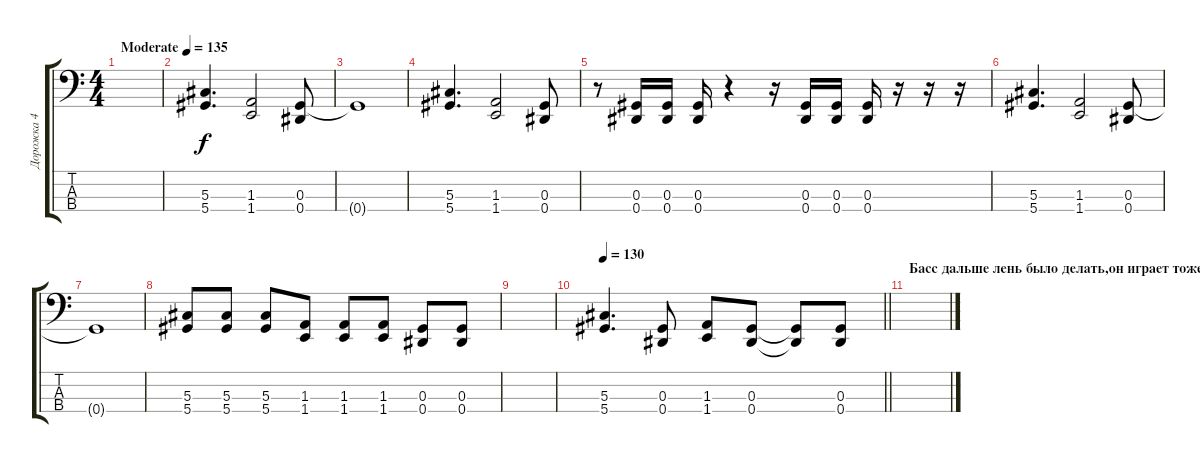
\track ("Дорожка 4" "Дорожка 4") {instrument electricbasspick}
\staff {score tabs}
\tuning (Db2 Ab2 Eb1 Ab1) {hide}
\ts (4 4)
\tempo (135 "Moderate")
\tempo 131
\tempo (135 "Moderate")
\clef f4
\ks c
|
(5.3 5.4).4{d} (1.3 1.4).2 (0.3 0.4).8 |
0.4{t}.1 |
(5.3 5.4).4{d} (1.3 1.4).2 (0.3 0.4).8 |
r.8 (0.3 0.4).16 (0.3 0.4).16 (0.3 0.4).16 r.4 r.16 (0.3 0.4).16 (0.3 0.4).16 (0.3 0.4).16 r.16 r.16 r.16 |
(5.3 5.4).4{d} (1.3 1.4).2 (0.3 0.4).8 |
0.4{t}.1 |
(5.3 5.4).8 (5.3 5.4).8 (5.3 5.4).8 (1.3 1.4).8 (1.3 1.4).8 (1.3 1.4).8 (0.3 0.4).8 (0.3 0.4).8 |
|
\tempo 130
\barLineRight lightlight
(5.3 5.4).4{d} (0.3 0.4).8 (1.3 1.4).8 (0.3 0.4).8 (0.3{t} 0.4{t}).8 (0.3 0.4).8 |
\section ("" "Басс дальше лень было делать,он играет тоже самое что и гитары)")
